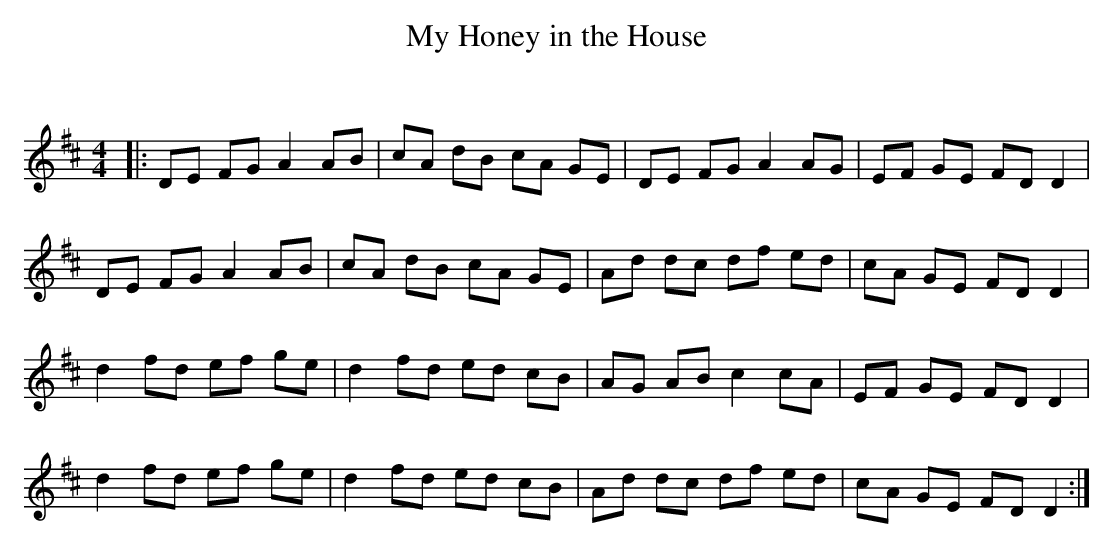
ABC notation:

X:1
T: My Honey in the House
C:
Q: 232
K:D
M:4/4
L:1/8
|:DE FG A2 AB|cA dB cA GE|DE FG A2 AG|EF GE FD D2|
DE FG A2 AB|cA dB cA GE|Ad dc df ed|cA GE FD D2|
d2 fd ef ge|d2 fd ed cB|AG AB c2 cA|EF GE FD D2|
d2 fd ef ge|d2 fd ed cB|Ad dc df ed|cA GE FD D2:|
